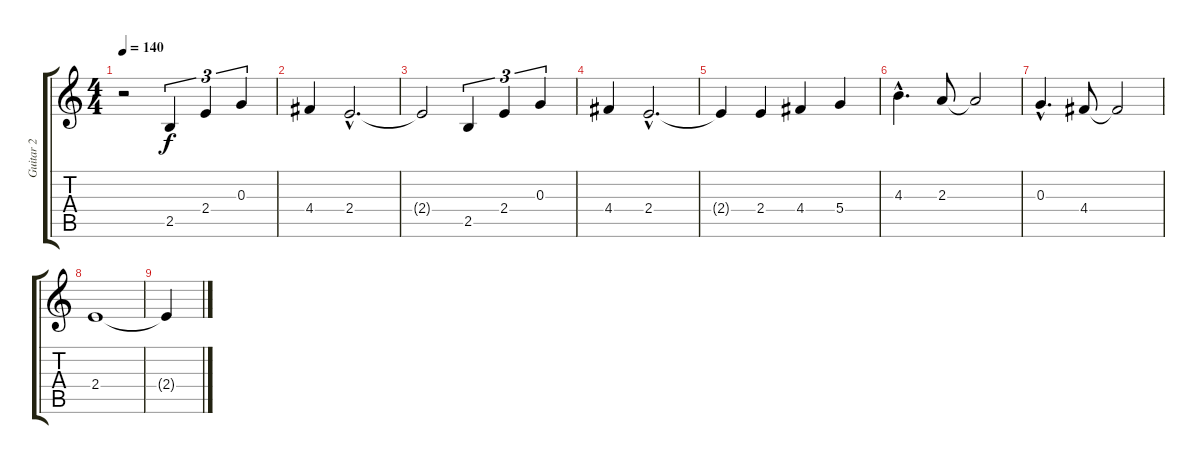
\track ("Guitar 2" "Guitar 2") {instrument distortionguitar}
\staff {score tabs}
\tuning (E4 B3 G3 D3 A2 E2) {hide}
\ts (4 4)
\tempo 140
\clef g2
\ks c
r.2{dy f instrument distortionguitar} 2.5.4{tu (3 2)} 2.4.4{tu (3 2)} 0.3.4{tu (3 2)} |
4.4.4 2.4{hac}.2{d} |
2.4{t}.2 2.5.4{tu (3 2)} 2.4.4{tu (3 2)} 0.3.4{tu (3 2)} |
4.4.4 2.4{hac}.2{d} |
2.4{t}.4 2.4.4 4.4.4 5.4.4 |
4.3{hac}.4{d} 2.3.8 2.3{t}.2 |
0.3{hac}.4{d} 4.4.8 4.4{t}.2 |
2.4.1 |
2.4{t}.4
